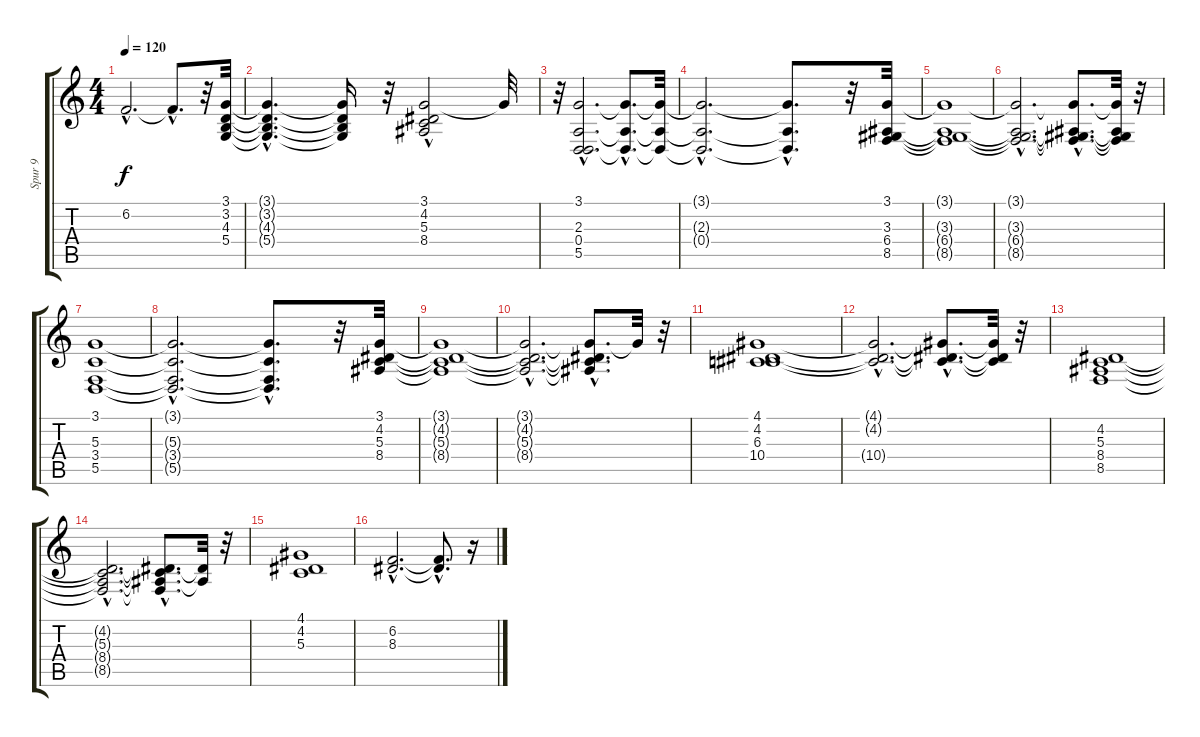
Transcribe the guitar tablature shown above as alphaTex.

\track ("Spur 9" "Spur 9") {instrument synthstrings2}
\staff {score tabs}
\tuning (E4 B3 G3 D3 A2 E2) {hide}
\ts (4 4)
\tempo 120
\clef g2
\ks c
6.2{hac}.2{d dy f} 6.2{hac t}.8{d} r.32 (3.1 3.2 4.3 5.4).32 |
(3.1{hac t} 3.2{hac t} 4.3{hac t} 5.4{hac t}).4{d} (3.1{t} 3.2{t} 4.3{t} 5.4{t}).16 r.32 (3.1 4.2 5.3{hac} 8.4).2 3.1{t}.32 |
r.32 (3.1{hac} 2.3{hac} 0.4{hac} 5.5).2{d} (3.1{hac t} 2.3{hac t} 0.4{hac t}).8{d} (3.1{t} 2.3{t} 0.4{t}).32 |
(3.1{hac t} 2.3{hac t} 0.4{hac t}).2{d} (3.1{hac t} 2.3{hac t} 0.4{hac t}).8{d} r.32 (3.1 3.3 6.4 8.5).32 |
(3.1{t} 3.3{t} 6.4{t} 8.5{t}).1 |
(3.1{hac t} 3.3{hac t} 6.4{hac t} 8.5{hac t}).2{d} (3.1{hac t} 3.3{hac t} 6.4{hac t} 8.5{hac t}).8{d} (3.1{t} 3.3{t} 6.4{t} 8.5{t}).32 r.32 |
(3.1 5.3 3.4 5.5).1 |
(3.1{hac t} 5.3{hac t} 3.4{hac t} 5.5{hac t}).2{d} (3.1{hac t} 5.3{hac t} 3.4{hac t} 5.5{hac t}).8{d} r.32 (3.1 4.2 5.3 8.4).32 |
(3.1{t} 4.2{t} 5.3{t} 8.4{t}).1 |
(3.1{hac t} 4.2{hac t} 5.3{hac t} 8.4{hac t}).2{d} (3.1{hac t} 4.2{hac t} 5.3{hac t} 8.4{hac t}).8{d} 3.1{t}.32 r.32 |
(4.1 4.2 6.3 10.4).1 |
(4.1{hac t} 4.2{hac t} 10.4{hac t}).2{d} (4.1{hac t} 4.2{hac t} 10.4{hac t}).8{d} (4.1{t} 4.2{t} 10.4{t}).32 r.32 |
(4.2 5.3 8.4 8.5).1 |
(4.2{hac t} 5.3{hac t} 8.4{hac t} 8.5{hac t}).2{d} (4.2{hac t} 5.3{hac t} 8.4{hac t} 8.5{hac t}).8{d} (4.2{t} 8.4{t}).32 r.32 |
(4.1 4.2 5.3).1 |
(6.2{hac} 8.3{hac}).2{d} (6.2{hac t} 8.3{hac t}).8{d} r.16
